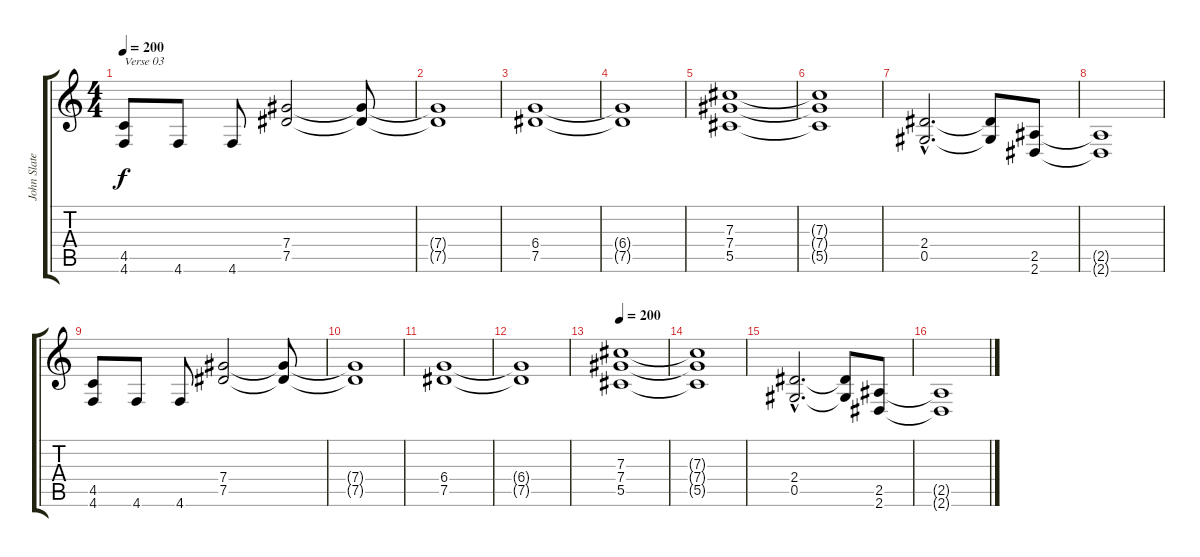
\track ("John Slater" "John Slate") {instrument distortionguitar}
\staff {score tabs}
\tuning (Eb4 Bb3 Gb3 Db3 Ab2 Db2) {hide}
\ts (4 4)
\tempo 200
\clef g2
\ks c
(4.5 4.6).8{txt "Verse 03" dy f} 4.6.8 4.6.8 (7.4 7.5).2 (7.4{t} 7.5{t}).8 |
(7.4{t} 7.5{t}).1 |
(6.4 7.5).1 |
(6.4{t} 7.5{t}).1 |
(7.3 7.4 5.5).1 |
(7.3{t} 7.4{t} 5.5{t}).1 |
(2.4{hac} 0.5{hac}).2{d} (2.4{t} 0.5{t}).8 (2.5 2.6).8 |
(2.5{t} 2.6{t}).1 |
(4.5 4.6).8 4.6.8 4.6.8 (7.4 7.5).2 (7.4{t} 7.5{t}).8 |
(7.4{t} 7.5{t}).1 |
(6.4 7.5).1 |
(6.4{t} 7.5{t}).1 |
\tempo 200
(7.3 7.4 5.5).1 |
(7.3{t} 7.4{t} 5.5{t}).1 |
(2.4{hac} 0.5{hac}).2{d} (2.4{t} 0.5{t}).8 (2.5 2.6).8 |
(2.5{t} 2.6{t}).1
